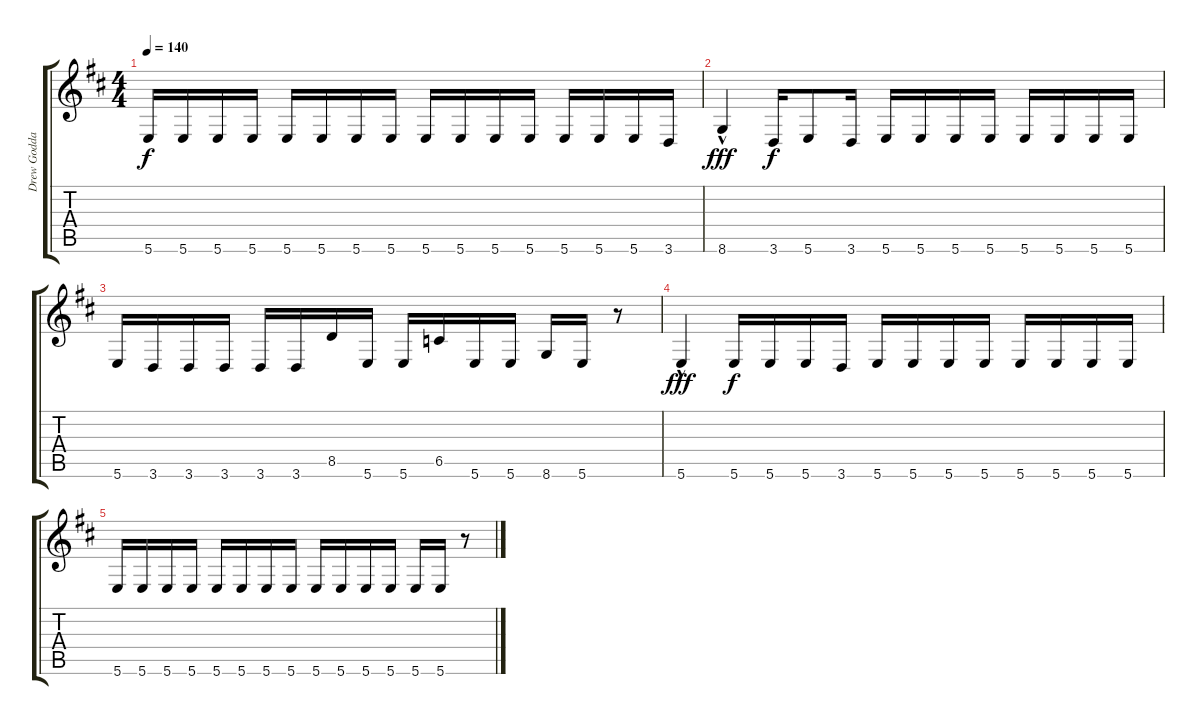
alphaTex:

\track ("Drew Goddard (Alt. Karn tun)" "Drew Godda") {instrument overdrivenguitar}
\staff {score tabs}
\tuning (E4 B3 Gb3 B2 Gb2 B1) {hide}
\ts (4 4)
\tempo 140
\clef g2
\ks bminor
5.6.16{dy f} 5.6.16 5.6.16 5.6.16 5.6.16 5.6.16 5.6.16 5.6.16 5.6.16 5.6.16 5.6.16 5.6.16 5.6.16 5.6.16 5.6.16 3.6.16 |
8.6{hac}.4{dy fff} 3.6.16{dy f} 5.6.8 3.6.16 5.6.16 5.6.16 5.6.16 5.6.16 5.6.16 5.6.16 5.6.16 5.6.16 |
5.6.16 3.6.16 3.6.16 3.6.16 3.6.16 3.6.16 8.5.16 5.6.16 5.6.16 6.5.16 5.6.16 5.6.16 8.6.16 5.6.16 r.8 |
5.6{hac}.4{dy fff} 5.6.16{dy f} 5.6.16 5.6.16 3.6.16 5.6.16 5.6.16 5.6.16 5.6.16 5.6.16 5.6.16 5.6.16 5.6.16 |
5.6.16 5.6.16 5.6.16 5.6.16 5.6.16 5.6.16 5.6.16 5.6.16 5.6.16 5.6.16 5.6.16 5.6.16 5.6.16 5.6.16 r.8
